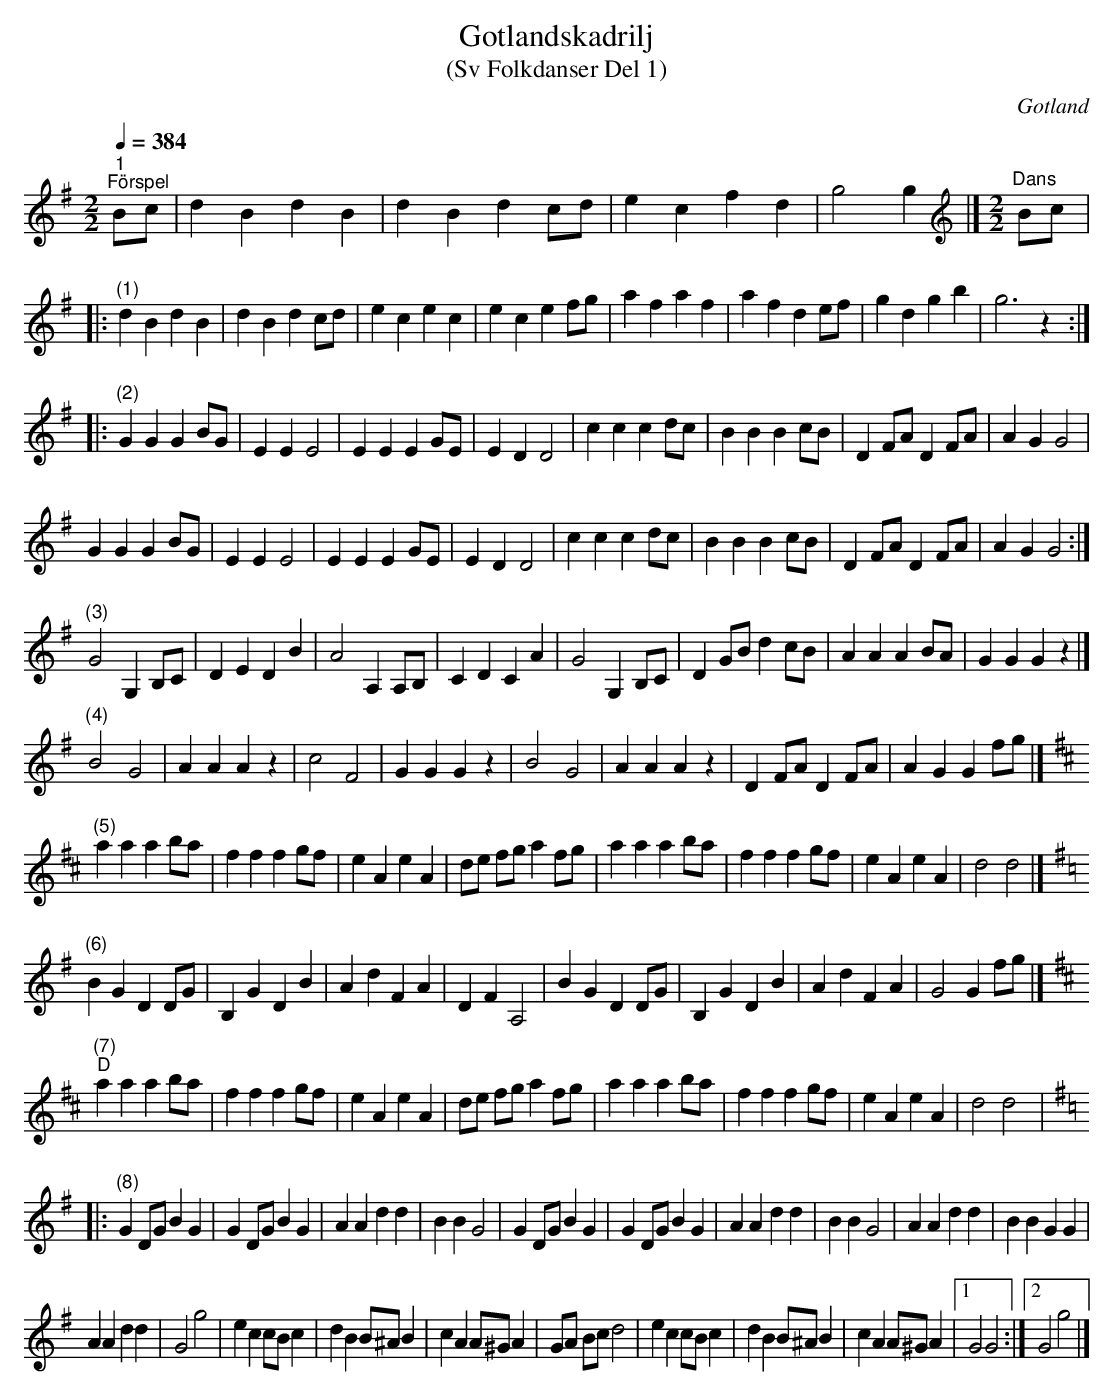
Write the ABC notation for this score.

X:1
T:Gotlandskadrilj
T:(Sv Folkdanser Del 1)
O:Gotland
L:1/4
Q:1/4=384
M:2/2
K:G
V:1
"^1""^Förspel" B/c/ | d B d B | d B d c/d/ | e c f d | g2 g |][K:G][M:2/2][K:treble]"^Dans" B/c/ |:
"^(1)" d B d B | d B d c/d/ | e c e c | e c e f/g/ | a f a f | a f d e/f/ | g d g b | g3 z ::
"^(2)" G G G B/G/ | E E E2 | E E E G/E/ | E D D2 | c c c d/c/ | B B B c/B/ | D F/A/ D F/A/ | A G G2 |
G G G B/G/ | E E E2 | E E E G/E/ | E D D2 | c c c d/c/ | B B B c/B/ | D F/A/ D F/A/ | A G G2 :|
"^(3)" G2 G, B,/C/ | D E D B |A2 A, A,/B,/ | C D C A | G2 G, B,/C/ | D G/B/ d c/B/ | A A A B/A/ | G G G z |]
"^(4)" B2 G2 | A A A z | c2 F2 | G G G z | B2 G2 | A A A z | D F/A/ D F/A/ | A G G f/g/ |]
[K:D]"^(5)" a a a b/a/ | f f f g/f/ | e A e A | d/e/ f/g/ a f/g/ | a a a b/a/ | f f f g/f/ | e A e A | d2 d2 |]
[K:G]"^(6)" B G D D/G/ | B, G D B | A d F A | D F A,2 | B G D D/G/ | B, G D B | A d F A | G2 G f/g/ |]
[K:D]"^(7)""D" a a a b/a/ | f f f g/f/ | e A e A | d/e/ f/g/ a f/g/ | a a a b/a/ | f f f g/f/ | e A e A | d2 d2 |:
[K:G]"^(8)" G D/G/ B G | G D/G/ B G | A A d d | B B G2 | G D/G/ B G | G D/G/ B G | A A d d | B B G2 | A A d d | B B G G |
A A d d | G2 g2 | e c c/B/ c | d B B/^A/ B | c A A/^G/ A | G/A/ B/c/ d2 | e c c/B/ c | d B B/^A/ B | c A A/^G/ A |1 G2 G2 :|2 G2 g2 |]
